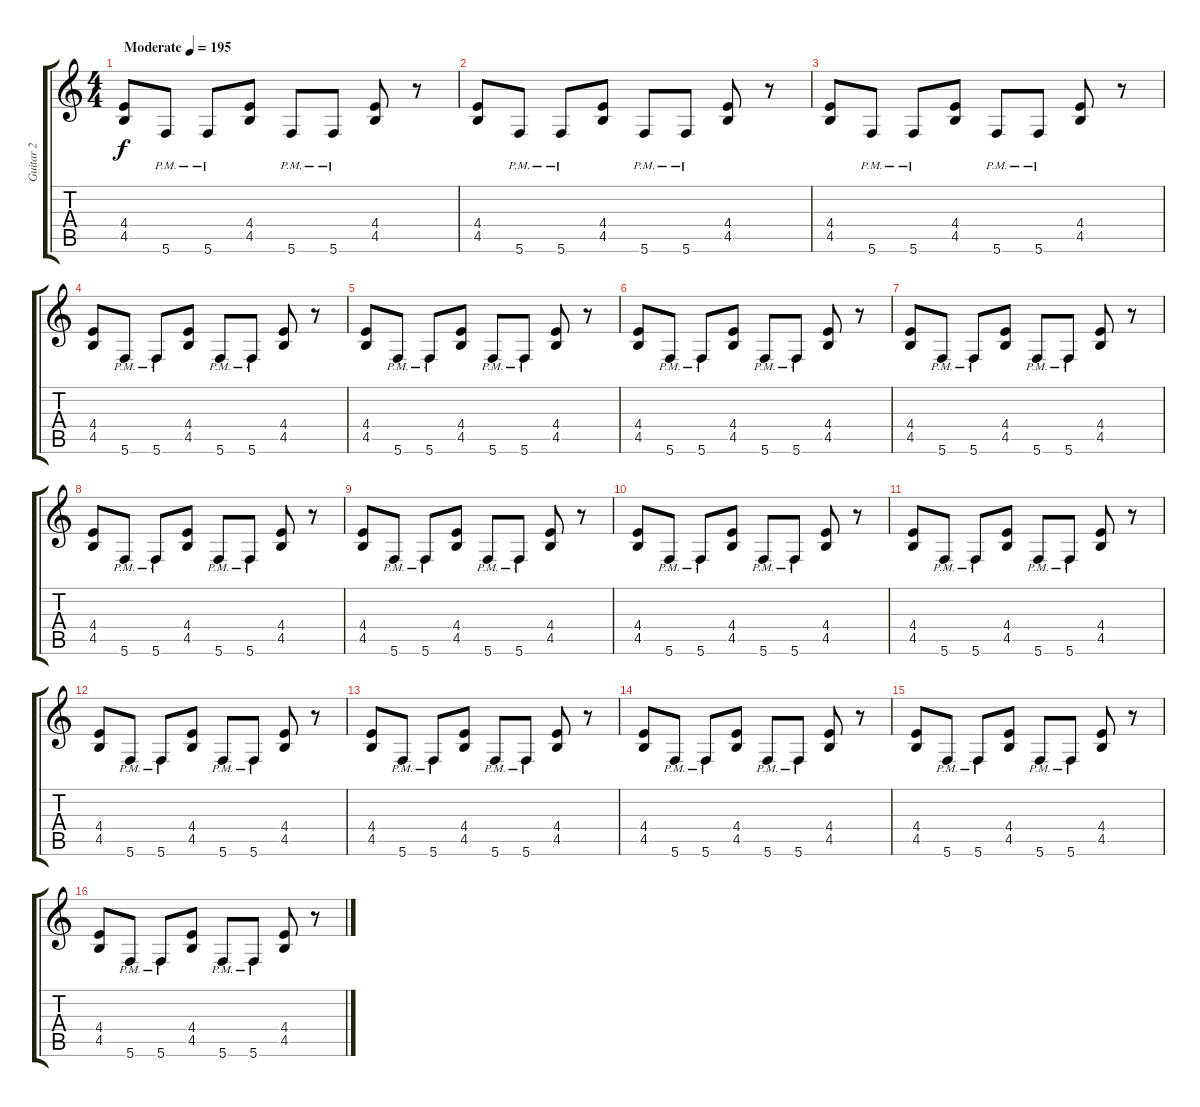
\track ("Guitar 2" "Guitar 2") {instrument distortionguitar}
\staff {score tabs}
\tuning (D4 A3 F3 C3 G2 C2) {hide}
\ts (4 4)
\tempo (195 "Moderate")
\clef g2
\ks c
(4.4 4.5).8{dy f volume 0 instrument distortionguitar} 5.6{pm}.8{volume 4} 5.6{pm}.8 (4.4 4.5).8 5.6{pm}.8 5.6{pm}.8 (4.4 4.5).8 r.8 |
(4.4 4.5).8 5.6{pm}.8 5.6{pm}.8 (4.4 4.5).8 5.6{pm}.8 5.6{pm}.8 (4.4 4.5).8 r.8 |
(4.4 4.5).8 5.6{pm}.8 5.6{pm}.8 (4.4 4.5).8 5.6{pm}.8 5.6{pm}.8 (4.4 4.5).8 r.8 |
(4.4 4.5).8 5.6{pm}.8 5.6{pm}.8 (4.4 4.5).8 5.6{pm}.8 5.6{pm}.8 (4.4 4.5).8 r.8 |
(4.4 4.5).8{volume 8} 5.6{pm}.8 5.6{pm}.8 (4.4 4.5).8 5.6{pm}.8 5.6{pm}.8 (4.4 4.5).8 r.8 |
(4.4 4.5).8 5.6{pm}.8 5.6{pm}.8 (4.4 4.5).8 5.6{pm}.8 5.6{pm}.8 (4.4 4.5).8 r.8 |
(4.4 4.5).8 5.6{pm}.8 5.6{pm}.8 (4.4 4.5).8 5.6{pm}.8 5.6{pm}.8 (4.4 4.5).8 r.8 |
(4.4 4.5).8 5.6{pm}.8 5.6{pm}.8 (4.4 4.5).8 5.6{pm}.8 5.6{pm}.8 (4.4 4.5).8 r.8 |
(4.4 4.5).8 5.6{pm}.8{volume 16} 5.6{pm}.8 (4.4 4.5).8 5.6{pm}.8 5.6{pm}.8 (4.4 4.5).8 r.8 |
(4.4 4.5).8 5.6{pm}.8 5.6{pm}.8 (4.4 4.5).8 5.6{pm}.8 5.6{pm}.8 (4.4 4.5).8 r.8 |
(4.4 4.5).8 5.6{pm}.8 5.6{pm}.8 (4.4 4.5).8 5.6{pm}.8 5.6{pm}.8 (4.4 4.5).8 r.8 |
(4.4 4.5).8 5.6{pm}.8 5.6{pm}.8 (4.4 4.5).8 5.6{pm}.8 5.6{pm}.8 (4.4 4.5).8 r.8 |
(4.4 4.5).8 5.6{pm}.8 5.6{pm}.8 (4.4 4.5).8 5.6{pm}.8 5.6{pm}.8 (4.4 4.5).8 r.8 |
(4.4 4.5).8 5.6{pm}.8 5.6{pm}.8 (4.4 4.5).8 5.6{pm}.8 5.6{pm}.8 (4.4 4.5).8 r.8 |
(4.4 4.5).8 5.6{pm}.8 5.6{pm}.8 (4.4 4.5).8 5.6{pm}.8 5.6{pm}.8 (4.4 4.5).8 r.8 |
(4.4 4.5).8 5.6{pm}.8 5.6{pm}.8 (4.4 4.5).8 5.6{pm}.8 5.6{pm}.8 (4.4 4.5).8 r.8
